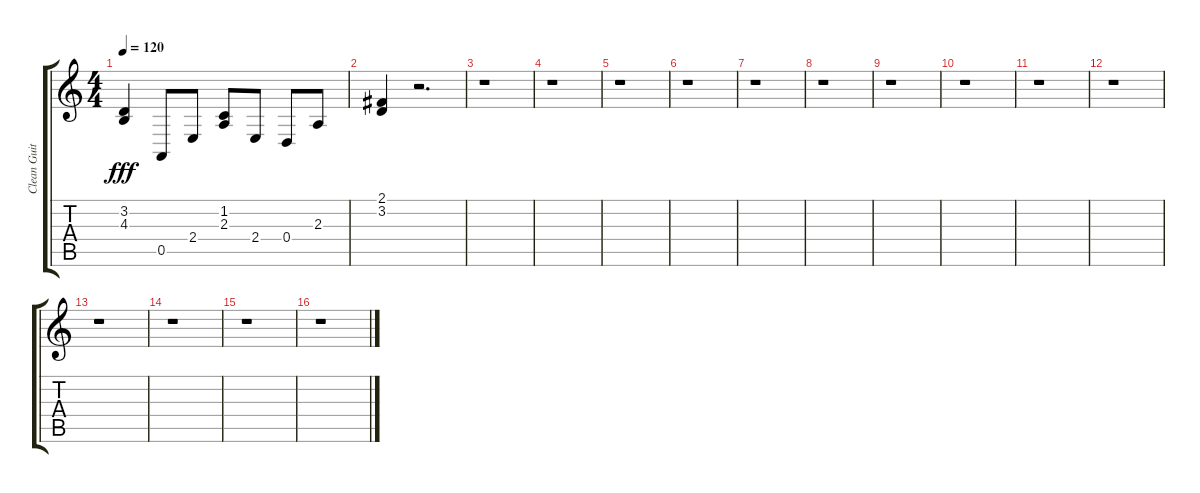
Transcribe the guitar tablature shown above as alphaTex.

\track ("Clean Guitar1" "Clean Guit") {instrument harpsichord}
\staff {score tabs}
\tuning (E4 B3 G3 D3 A2 E2) {hide}
\ts (4 4)
\tempo 120
\clef g2
\ks c
(3.2 4.3).4{dy fff} 0.5.8 2.4.8 (1.2 2.3).8 2.4.8 0.4.8 2.3.8 |
(2.1 3.2).4 r.2{d} |
r.1 |
r.1 |
r.1 |
r.1 |
r.1 |
r.1 |
r.1 |
r.1 |
r.1 |
r.1 |
r.1 |
r.1 |
r.1 |
r.1
